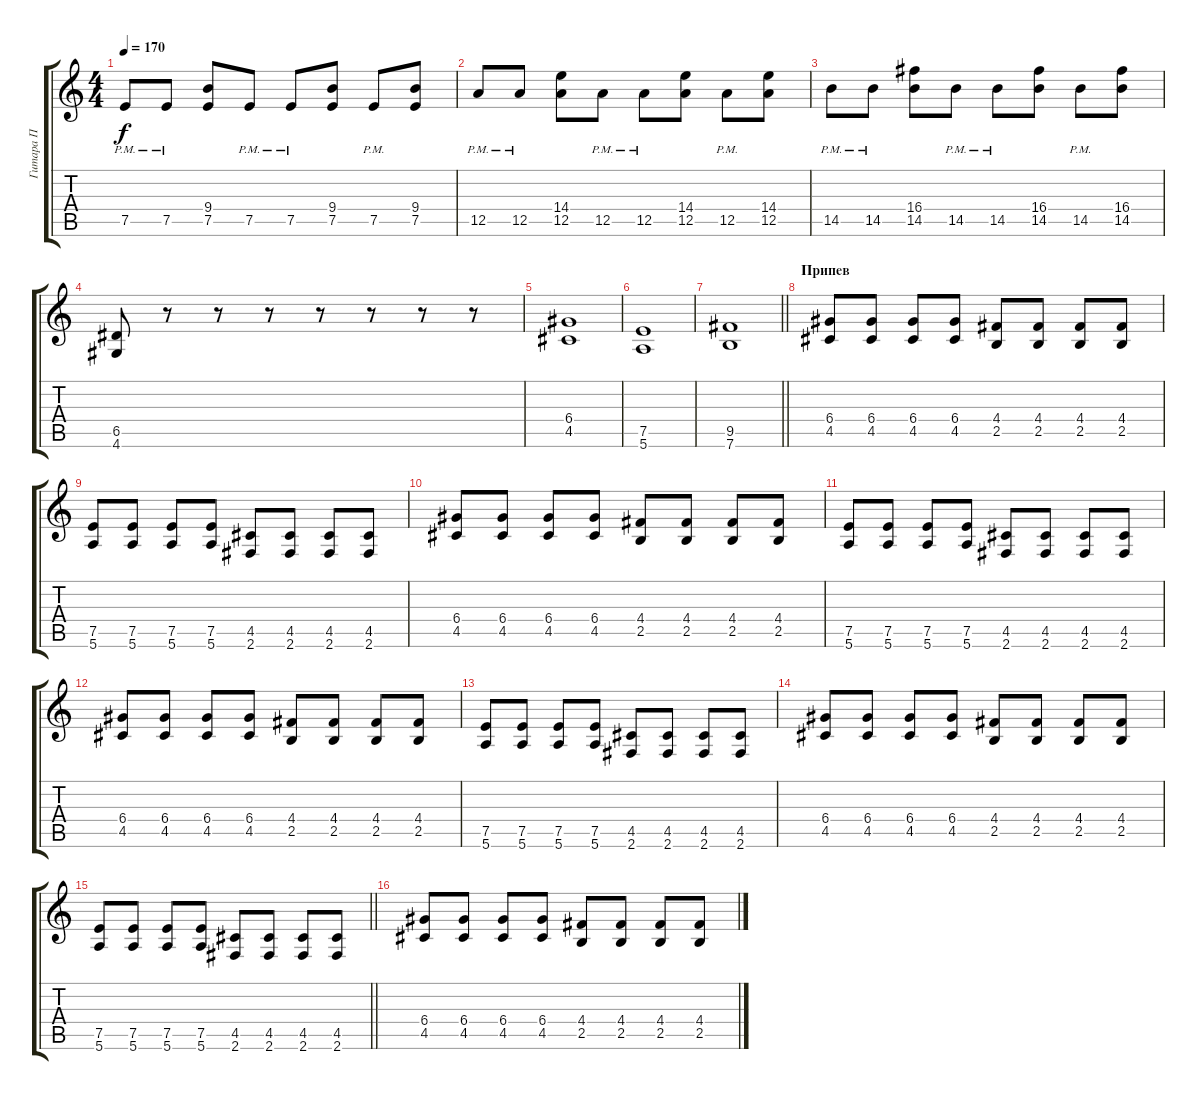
\track ("Гитара П" "Гитара П") {instrument overdrivenguitar}
\staff {score tabs}
\tuning (E4 B3 G3 D3 A2 E2) {hide}
\ts (4 4)
\tempo 170
\clef g2
\ks c
7.5{pm}.8{dy f} 7.5{pm}.8 (9.4 7.5).8 7.5{pm}.8 7.5{pm}.8 (9.4 7.5).8 7.5{pm}.8 (9.4 7.5).8 |
12.5{pm}.8 12.5{pm}.8 (14.4 12.5).8 12.5{pm}.8 12.5{pm}.8 (14.4 12.5).8 12.5{pm}.8 (14.4 12.5).8 |
14.5{pm}.8 14.5{pm}.8 (16.4 14.5).8 14.5{pm}.8 14.5{pm}.8 (16.4 14.5).8 14.5{pm}.8 (16.4 14.5).8 |
(6.5 4.6).8 r.8 r.8 r.8 r.8 r.8 r.8 r.8 |
(6.4 4.5).1 |
(7.5 5.6).1 |
\barLineRight lightlight
(9.5 7.6).1 |
\section ("" "Припев")
(6.4 4.5).8 (6.4 4.5).8 (6.4 4.5).8 (6.4 4.5).8 (4.4 2.5).8 (4.4 2.5).8 (4.4 2.5).8 (4.4 2.5).8 |
(7.5 5.6).8 (7.5 5.6).8 (7.5 5.6).8 (7.5 5.6).8 (4.5 2.6).8 (4.5 2.6).8 (4.5 2.6).8 (4.5 2.6).8 |
(6.4 4.5).8 (6.4 4.5).8 (6.4 4.5).8 (6.4 4.5).8 (4.4 2.5).8 (4.4 2.5).8 (4.4 2.5).8 (4.4 2.5).8 |
(7.5 5.6).8 (7.5 5.6).8 (7.5 5.6).8 (7.5 5.6).8 (4.5 2.6).8 (4.5 2.6).8 (4.5 2.6).8 (4.5 2.6).8 |
(6.4 4.5).8 (6.4 4.5).8 (6.4 4.5).8 (6.4 4.5).8 (4.4 2.5).8 (4.4 2.5).8 (4.4 2.5).8 (4.4 2.5).8 |
(7.5 5.6).8 (7.5 5.6).8 (7.5 5.6).8 (7.5 5.6).8 (4.5 2.6).8 (4.5 2.6).8 (4.5 2.6).8 (4.5 2.6).8 |
(6.4 4.5).8 (6.4 4.5).8 (6.4 4.5).8 (6.4 4.5).8 (4.4 2.5).8 (4.4 2.5).8 (4.4 2.5).8 (4.4 2.5).8 |
\barLineRight lightlight
(7.5 5.6).8 (7.5 5.6).8 (7.5 5.6).8 (7.5 5.6).8 (4.5 2.6).8 (4.5 2.6).8 (4.5 2.6).8 (4.5 2.6).8 |
\section ("" " ")
(6.4 4.5).8 (6.4 4.5).8 (6.4 4.5).8 (6.4 4.5).8 (4.4 2.5).8 (4.4 2.5).8 (4.4 2.5).8 (4.4 2.5).8
